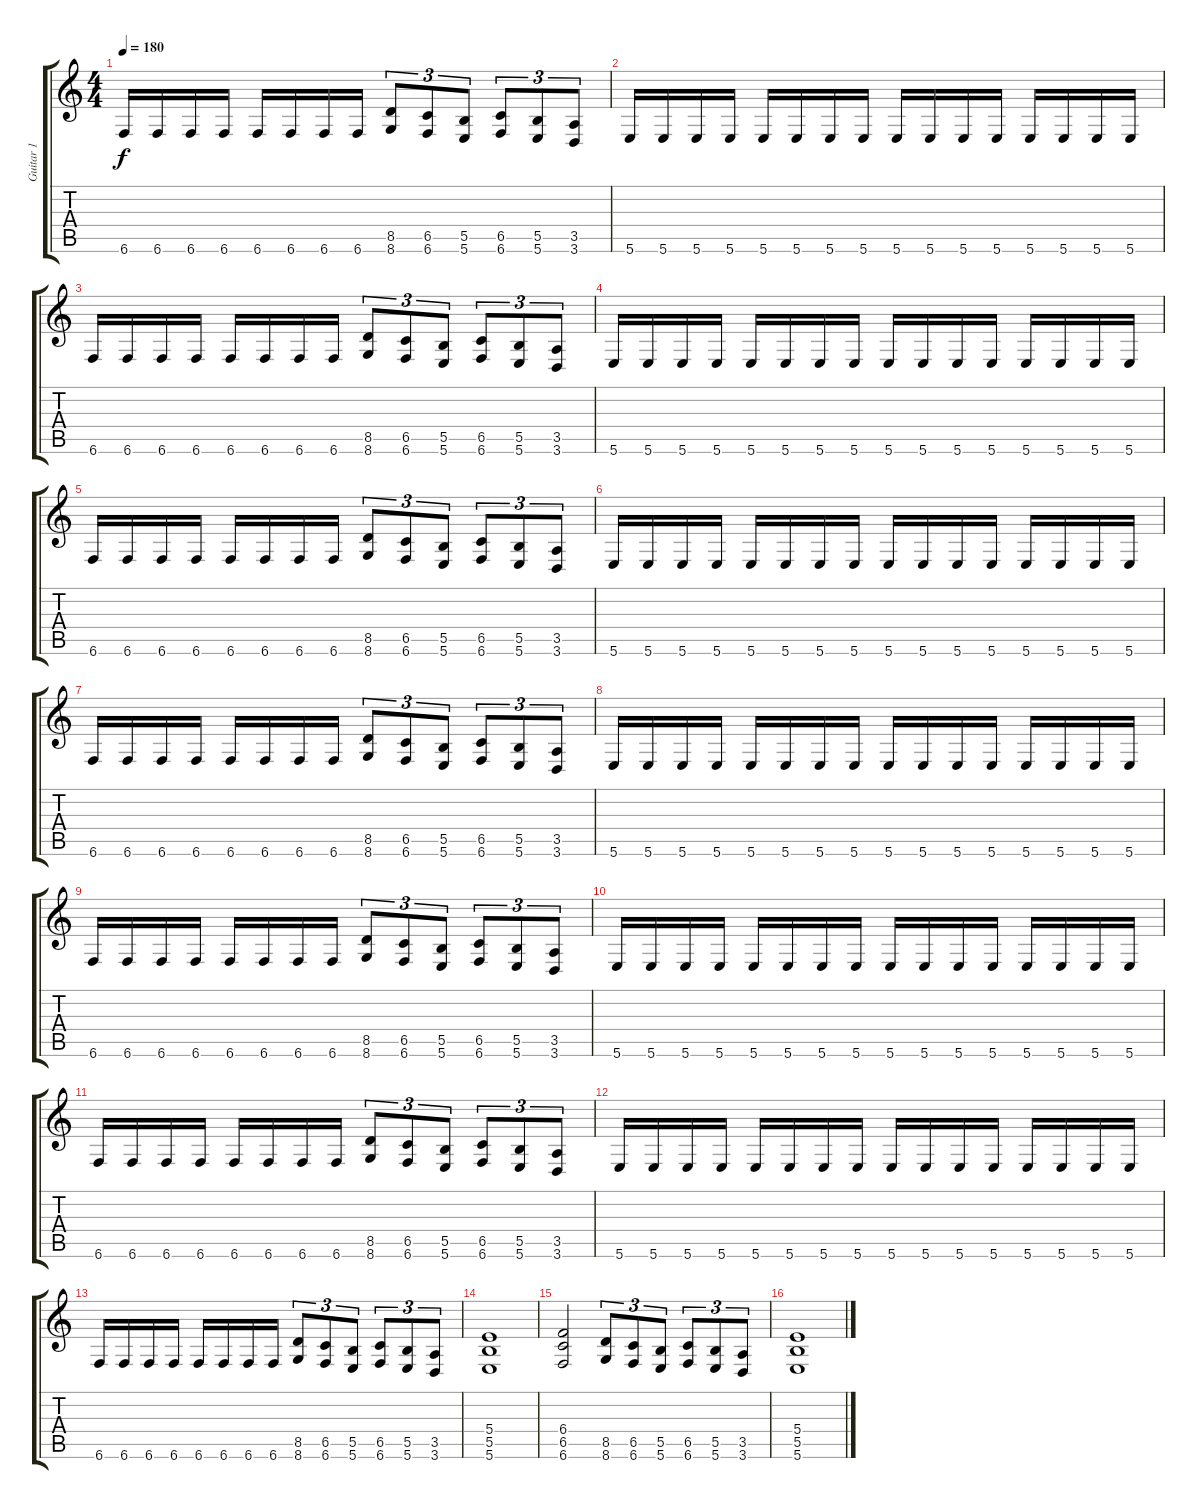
\track ("Guitar 1" "Guitar 1") {instrument distortionguitar}
\staff {score tabs}
\tuning (Db4 Ab3 E3 B2 Gb2 B1) {hide}
\ts (4 4)
\tempo 180
\clef g2
\ks c
6.6.16{dy f} 6.6.16 6.6.16 6.6.16 6.6.16 6.6.16 6.6.16 6.6.16 (8.5 8.6).8{tu (3 2)} (6.5 6.6).8{tu (3 2)} (5.5 5.6).8{tu (3 2)} (6.5 6.6).8{tu (3 2)} (5.5 5.6).8{tu (3 2)} (3.5 3.6).8{tu (3 2)} |
5.6.16 5.6.16 5.6.16 5.6.16 5.6.16 5.6.16 5.6.16 5.6.16 5.6.16 5.6.16 5.6.16 5.6.16 5.6.16 5.6.16 5.6.16 5.6.16 |
6.6.16 6.6.16 6.6.16 6.6.16 6.6.16 6.6.16 6.6.16 6.6.16 (8.5 8.6).8{tu (3 2)} (6.5 6.6).8{tu (3 2)} (5.5 5.6).8{tu (3 2)} (6.5 6.6).8{tu (3 2)} (5.5 5.6).8{tu (3 2)} (3.5 3.6).8{tu (3 2)} |
5.6.16 5.6.16 5.6.16 5.6.16 5.6.16 5.6.16 5.6.16 5.6.16 5.6.16 5.6.16 5.6.16 5.6.16 5.6.16 5.6.16 5.6.16 5.6.16 |
6.6.16 6.6.16 6.6.16 6.6.16 6.6.16 6.6.16 6.6.16 6.6.16 (8.5 8.6).8{tu (3 2)} (6.5 6.6).8{tu (3 2)} (5.5 5.6).8{tu (3 2)} (6.5 6.6).8{tu (3 2)} (5.5 5.6).8{tu (3 2)} (3.5 3.6).8{tu (3 2)} |
5.6.16 5.6.16 5.6.16 5.6.16 5.6.16 5.6.16 5.6.16 5.6.16 5.6.16 5.6.16 5.6.16 5.6.16 5.6.16 5.6.16 5.6.16 5.6.16 |
6.6.16 6.6.16 6.6.16 6.6.16 6.6.16 6.6.16 6.6.16 6.6.16 (8.5 8.6).8{tu (3 2)} (6.5 6.6).8{tu (3 2)} (5.5 5.6).8{tu (3 2)} (6.5 6.6).8{tu (3 2)} (5.5 5.6).8{tu (3 2)} (3.5 3.6).8{tu (3 2)} |
5.6.16 5.6.16 5.6.16 5.6.16 5.6.16 5.6.16 5.6.16 5.6.16 5.6.16 5.6.16 5.6.16 5.6.16 5.6.16 5.6.16 5.6.16 5.6.16 |
6.6.16 6.6.16 6.6.16 6.6.16 6.6.16 6.6.16 6.6.16 6.6.16 (8.5 8.6).8{tu (3 2)} (6.5 6.6).8{tu (3 2)} (5.5 5.6).8{tu (3 2)} (6.5 6.6).8{tu (3 2)} (5.5 5.6).8{tu (3 2)} (3.5 3.6).8{tu (3 2)} |
5.6.16 5.6.16 5.6.16 5.6.16 5.6.16 5.6.16 5.6.16 5.6.16 5.6.16 5.6.16 5.6.16 5.6.16 5.6.16 5.6.16 5.6.16 5.6.16 |
6.6.16 6.6.16 6.6.16 6.6.16 6.6.16 6.6.16 6.6.16 6.6.16 (8.5 8.6).8{tu (3 2)} (6.5 6.6).8{tu (3 2)} (5.5 5.6).8{tu (3 2)} (6.5 6.6).8{tu (3 2)} (5.5 5.6).8{tu (3 2)} (3.5 3.6).8{tu (3 2)} |
5.6.16 5.6.16 5.6.16 5.6.16 5.6.16 5.6.16 5.6.16 5.6.16 5.6.16 5.6.16 5.6.16 5.6.16 5.6.16 5.6.16 5.6.16 5.6.16 |
6.6.16 6.6.16 6.6.16 6.6.16 6.6.16 6.6.16 6.6.16 6.6.16 (8.5 8.6).8{tu (3 2)} (6.5 6.6).8{tu (3 2)} (5.5 5.6).8{tu (3 2)} (6.5 6.6).8{tu (3 2)} (5.5 5.6).8{tu (3 2)} (3.5 3.6).8{tu (3 2)} |
(5.4 5.5 5.6).1 |
(6.4 6.5 6.6).2 (8.5 8.6).8{tu (3 2)} (6.5 6.6).8{tu (3 2)} (5.5 5.6).8{tu (3 2)} (6.5 6.6).8{tu (3 2)} (5.5 5.6).8{tu (3 2)} (3.5 3.6).8{tu (3 2)} |
(5.4 5.5 5.6).1
